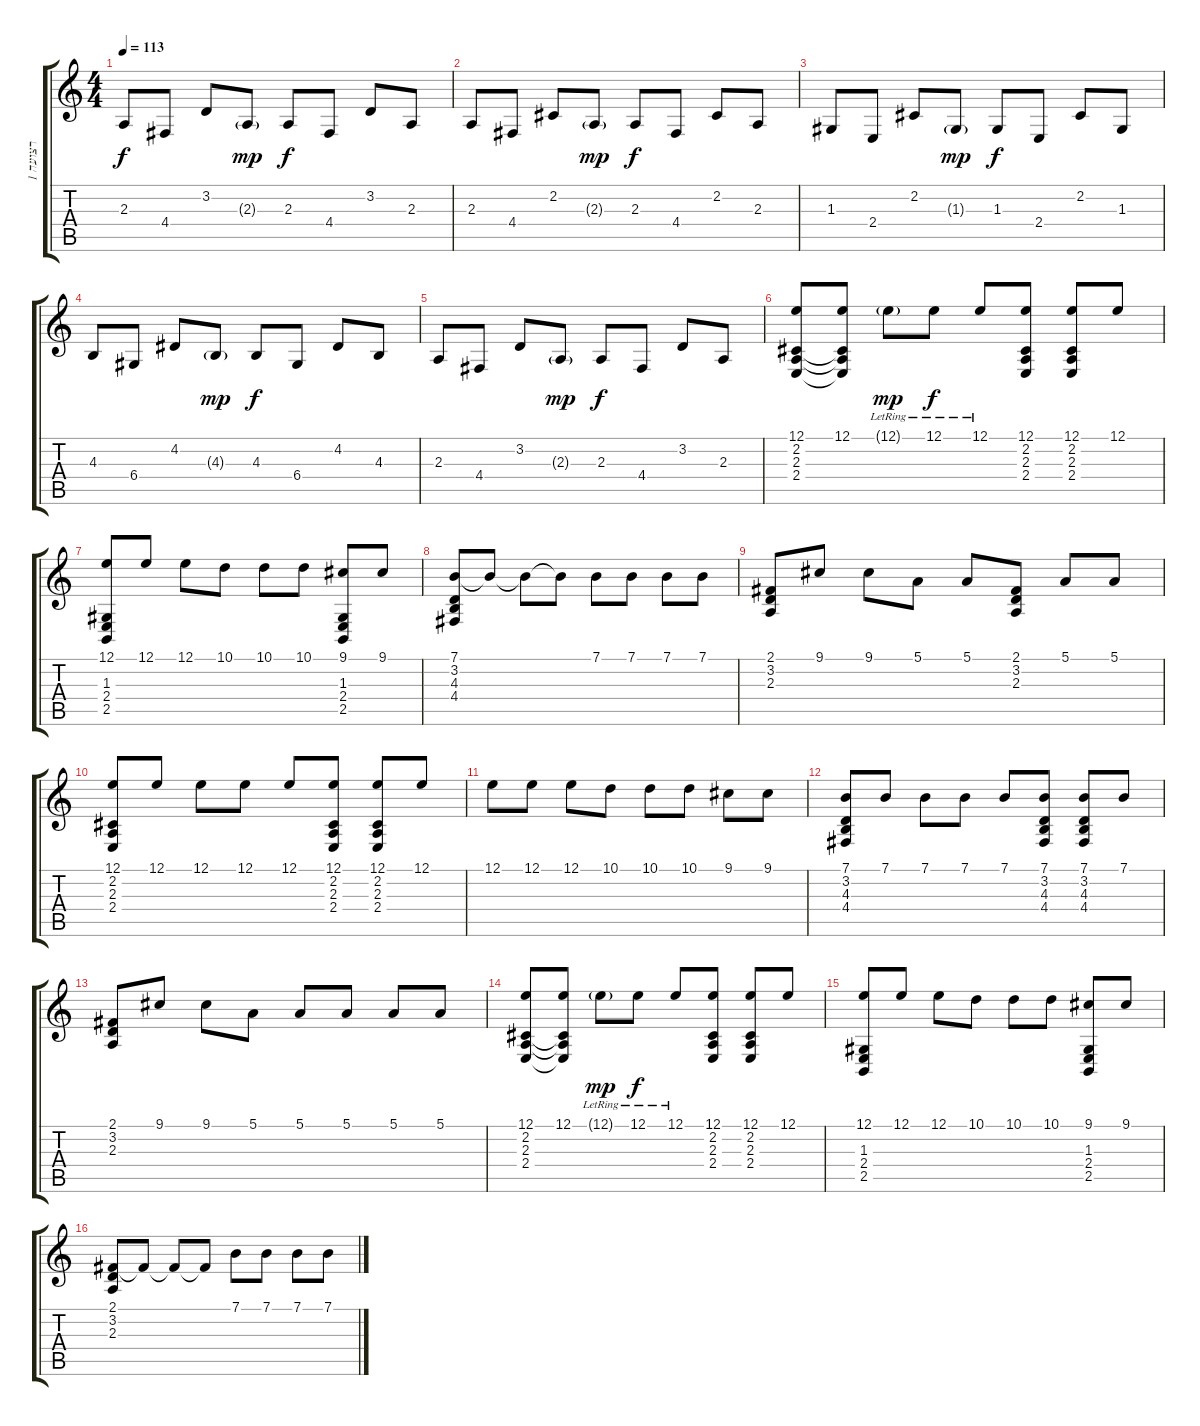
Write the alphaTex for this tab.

\track ("רצועה 1" "רצועה 1") {instrument acousticgrandpiano}
\staff {score tabs}
\tuning (E4 B3 G3 D3 A2 E2) {hide}
\ts (4 4)
\tempo 113
\clef g2
\ks c
2.3.8{dy f} 4.4.8 3.2.8 2.3{g}.8{dy mp} 2.3.8{dy f} 4.4.8 3.2.8 2.3.8 |
2.3.8 4.4.8 2.2.8 2.3{g}.8{dy mp} 2.3.8{dy f} 4.4.8 2.2.8 2.3.8 |
1.3.8 2.4.8 2.2.8 1.3{g}.8{dy mp} 1.3.8{dy f} 2.4.8 2.2.8 1.3.8 |
4.3.8 6.4.8 4.2.8 4.3{g}.8{dy mp} 4.3.8{dy f} 6.4.8 4.2.8 4.3.8 |
2.3.8 4.4.8 3.2.8 2.3{g}.8{dy mp} 2.3.8{dy f} 4.4.8 3.2.8 2.3.8 |
(12.1 2.2 2.3 2.4).8 (12.1 2.2{t} 2.3{t} 2.4{t}).8 12.1{g lr}.8{dy mp} 12.1{lr}.8{dy f} 12.1{lr}.8 (12.1 2.2 2.3 2.4).8 (12.1 2.2 2.3 2.4).8 12.1.8 |
(12.1 1.3 2.4 2.5).8 12.1.8 12.1.8 10.1.8 10.1.8 10.1.8 (9.1 1.3 2.4 2.5).8 9.1.8 |
(7.1 3.2 4.3 4.4).8 7.1{t}.8 7.1{t}.8 7.1{t}.8 7.1.8 7.1.8 7.1.8 7.1.8 |
(2.1 3.2 2.3).8 9.1.8 9.1.8 5.1.8 5.1.8 (2.1 3.2 2.3).8 5.1.8 5.1.8 |
(12.1 2.2 2.3 2.4).8 12.1.8 12.1.8 12.1.8 12.1.8 (12.1 2.2 2.3 2.4).8 (12.1 2.2 2.3 2.4).8 12.1.8 |
12.1.8 12.1.8 12.1.8 10.1.8 10.1.8 10.1.8 9.1.8 9.1.8 |
(7.1 3.2 4.3 4.4).8 7.1.8 7.1.8 7.1.8 7.1.8 (7.1 3.2 4.3 4.4).8 (7.1 3.2 4.3 4.4).8 7.1.8 |
(2.1 3.2 2.3).8 9.1.8 9.1.8 5.1.8 5.1.8 5.1.8 5.1.8 5.1.8 |
(12.1 2.2 2.3 2.4).8 (12.1 2.2{t} 2.3{t} 2.4{t}).8 12.1{g lr}.8{dy mp} 12.1{lr}.8{dy f} 12.1{lr}.8 (12.1 2.2 2.3 2.4).8 (12.1 2.2 2.3 2.4).8 12.1.8 |
(12.1 1.3 2.4 2.5).8 12.1.8 12.1.8 10.1.8 10.1.8 10.1.8 (9.1 1.3 2.4 2.5).8 9.1.8 |
(2.1 3.2 2.3).8 2.1{t}.8 2.1{t}.8 2.1{t}.8 7.1.8 7.1.8 7.1.8 7.1.8
